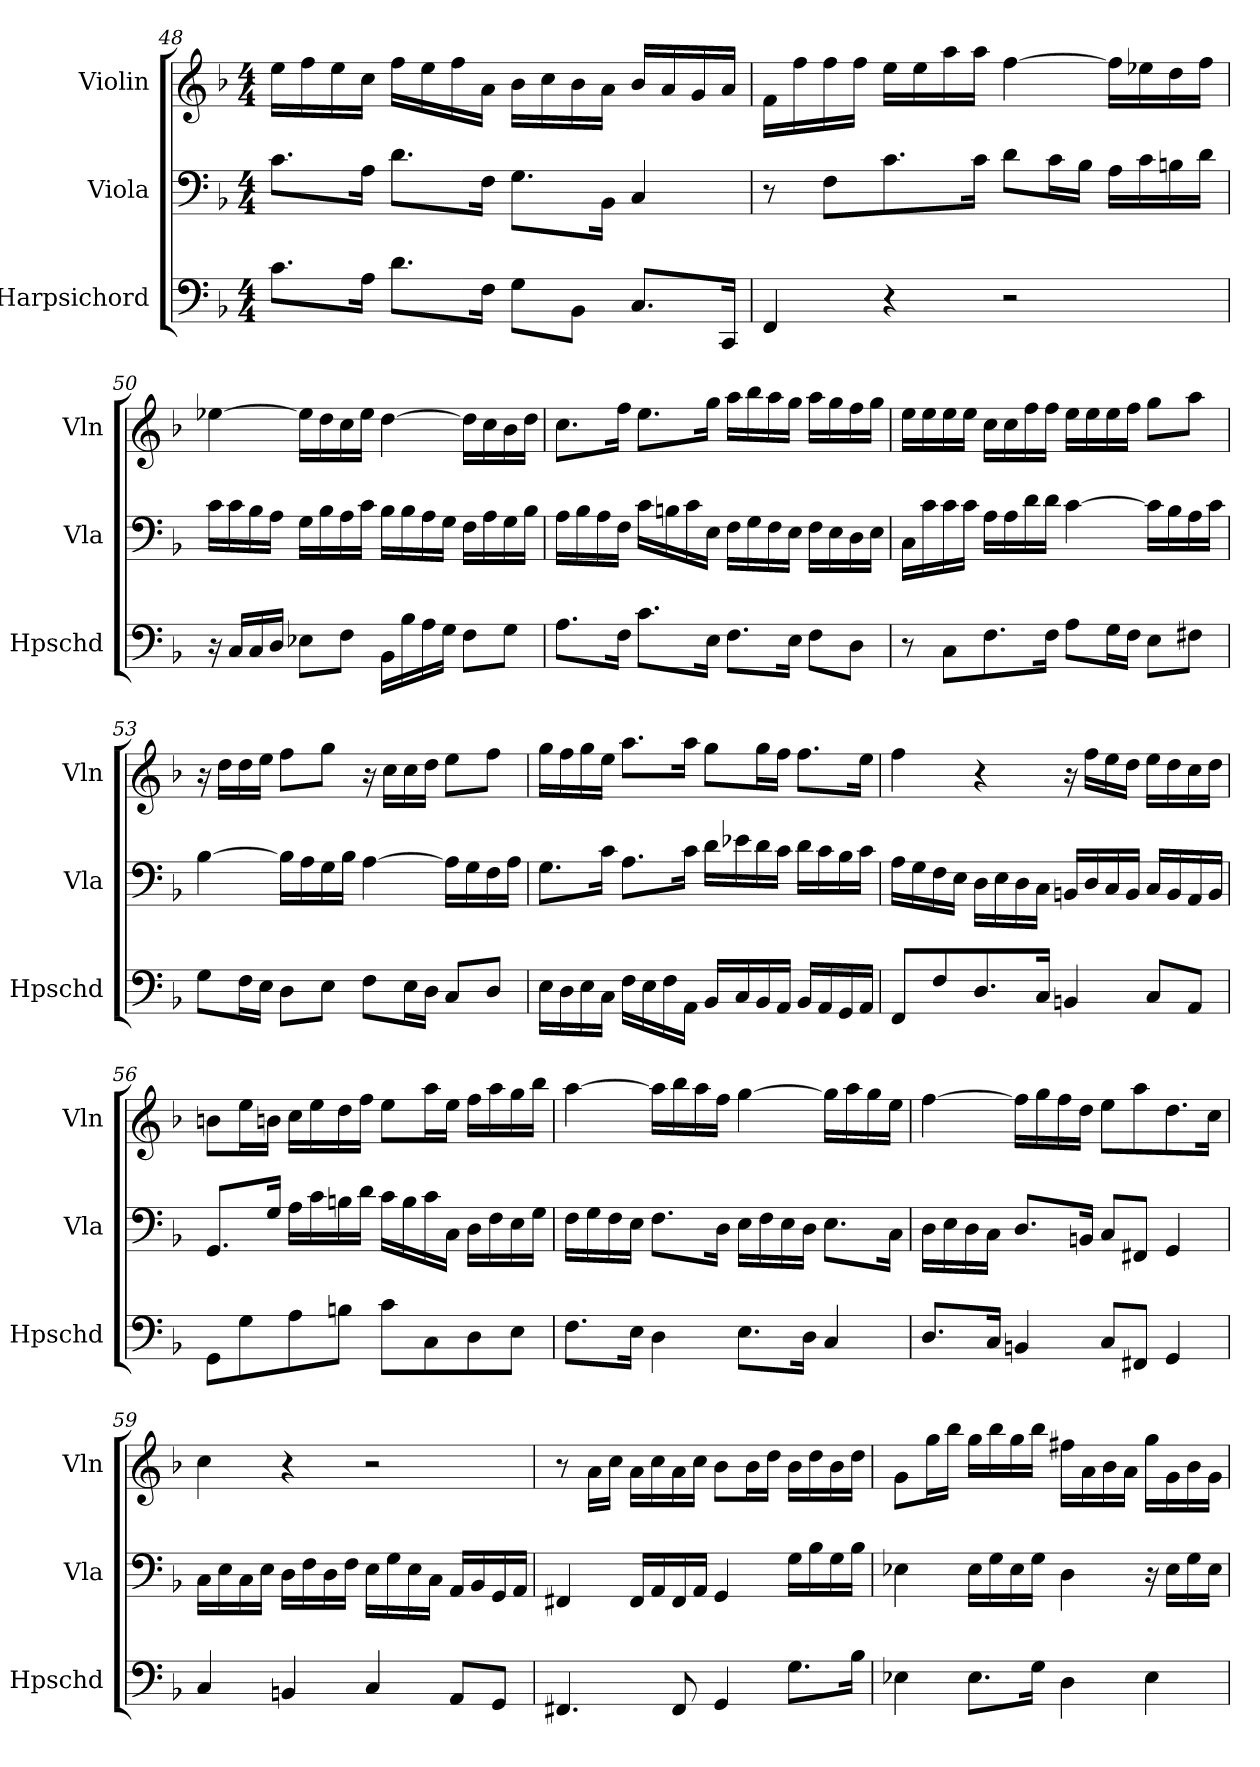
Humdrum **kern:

**kern	**kern	**kern
*part3	*part2	*part1
*staff3	*staff2	*staff1
*I"Harpsichord	*I"Viola	*I"Violin
*I'Hpschd	*I'Vla	*I'Vln
*clefF4	*clefF4	*clefG2
*k[b-]	*k[b-]	*k[b-]
*M4/4	*M4/4	*M4/4
=48	=48	=48
8.c\L	8.c\L	16ee\LL
.	.	16ff\
.	.	16ee\
16A\Jk	16A\Jk	16cc\JJ
8.d\L	8.d\L	16ff\LL
.	.	16ee\
.	.	16ff\
16F\Jk	16F\Jk	16a\JJ
8G\L	8.G\L	16b-\LL
.	.	16cc\
8BB-\J	.	16b-\
.	16BB-\Jk	16a\JJ
8.C/L	4C/	16b-/LL
.	.	16a/
.	.	16g/
16CC/Jk	.	16a/JJ
=49	=49	=49
4FF/	8r	16f\LL
.	.	16ff\
.	8F\L	16ff\
.	.	16ff\JJ
4r	8.c\	16ee\LL
.	.	16ee\
.	.	16aa\
.	16c\Jk	16aa\JJ
2r	8d\L	[4ff\
.	16c\L	.
.	16B-\JJ	.
.	16A\LL	16ff\LL]
.	16c\	16ee-X\
.	16Bn\	16dd\
.	16d\JJ	16ff\JJ
=50	=50	=50
16r	16c\LL	[4ee-X\
16C/LL	16c\	.
16C/	16B-\	.
16D/JJ	16A\JJ	.
8E-X\L	16G\LL	16ee-\LL]
.	16B-\	16dd\
8F\J	16A\	16cc\
.	16c\JJ	16ee-\JJ
16BB-\LL	16B-\LL	[4dd\
16B-\	16B-\	.
16A\	16A\	.
16G\JJ	16G\JJ	.
8F\L	16F\LL	16dd\LL]
.	16A\	16cc\
8G\J	16G\	16b-\
.	16B-\JJ	16dd\JJ
=51	=51	=51
8.A\L	16A\LL	8.cc\L
.	16B-\	.
.	16A\	.
16F\Jk	16F\JJ	16ff\Jk
8.c\L	16c\LL	8.ee\L
.	16Bn\	.
.	16c\	.
16E\Jk	16E\JJ	16gg\Jk
8.F\L	16F\LL	16aa\LL
.	16G\	16bb-\
.	16F\	16aa\
16E\Jk	16E\JJ	16gg\JJ
8F\L	16F\LL	16aa\LL
.	16E\	16gg\
8D\J	16D\	16ff\
.	16E\JJ	16gg\JJ
=52	=52	=52
8r	16C\LL	16ee\LL
.	16c\	16ee\
8C\L	16c\	16ee\
.	16c\JJ	16ee\JJ
8.F\	16A\LL	16cc\LL
.	16A\	16cc\
.	16d\	16ff\
16F\Jk	16d\JJ	16ff\JJ
8A\L	[4c\	16ee\LL
.	.	16ee\
16G\L	.	16ee\
16F\JJ	.	16ff\JJ
8E\L	16c\LL]	8gg\L
.	16B-\	.
8F#X\J	16A\	8aa\J
.	16c\JJ	.
=53	=53	=53
8G\L	[4B-\	16r
.	.	16dd\LL
16F\L	.	16dd\
16E\JJ	.	16ee\JJ
8D\L	16B-\LL]	8ff\L
.	16A\	.
8E\J	16G\	8gg\J
.	16B-\JJ	.
8F\L	[4A\	16r
.	.	16cc\LL
16E\L	.	16cc\
16D\JJ	.	16dd\JJ
8C/L	16A\LL]	8ee\L
.	16G\	.
8D/J	16F\	8ff\J
.	16A\JJ	.
=54	=54	=54
16E\LL	8.G\L	16gg\LL
16D\	.	16ff\
16E\	.	16gg\
16C\JJ	16c\Jk	16ee\JJ
16F\LL	8.A\L	8.aa\L
16E\	.	.
16F\	.	.
16AA\JJ	16c\Jk	16aa\Jk
16BB-/LL	16d\LL	8gg\L
16C/	16e-X\	.
16BB-/	16d\	16gg\L
16AA/JJ	16c\JJ	16ff\JJ
16BB-/LL	16d\LL	8.ff\L
16AA/	16c\	.
16GG/	16B-\	.
16AA/JJ	16c\JJ	16ee\Jk
=55	=55	=55
8FF/L	16A\LL	4ff\
.	16G\	.
8F/	16F\	.
.	16E\JJ	.
8.D/	16D\LL	4r
.	16E\	.
.	16D\	.
16C/Jk	16C\JJ	.
4BBn/	16BBn/LL	16r
.	16D/	16ff\LL
.	16C/	16ee\
.	16BB/JJ	16dd\JJ
8C/L	16C/LL	16ee\LL
.	16BB/	16dd\
8AA/J	16AA/	16cc\
.	16BB/JJ	16dd\JJ
=56	=56	=56
8GG\L	8.GG/L	8bn\L
8G\	.	16ee\L
.	16G/Jk	16bn\JJ
8A\	16A\LL	16cc\LL
.	16c\	16ee\
8Bn\J	16Bn\	16dd\
.	16d\JJ	16ff\JJ
8c\L	16c\LL	8ee\L
.	16B\	.
8C\	16c\	16aa\L
.	16C\JJ	16ee\JJ
8D\	16D\LL	16ff\LL
.	16F\	16aa\
8E\J	16E\	16gg\
.	16G\JJ	16bb-\JJ
=57	=57	=57
8.F\L	16F\LL	[4aa\
.	16G\	.
.	16F\	.
16E\Jk	16E\JJ	.
4D\	8.F\L	16aa\LL]
.	.	16bb-\
.	.	16aa\
.	16D\Jk	16ff\JJ
8.E\L	16E\LL	[4gg\
.	16F\	.
.	16E\	.
16D\Jk	16D\JJ	.
4C/	8.E\L	16gg\LL]
.	.	16aa\
.	.	16gg\
.	16C\Jk	16ee\JJ
=58	=58	=58
8.D/L	16D\LL	[4ff\
.	16E\	.
.	16D\	.
16C/Jk	16C\JJ	.
4BBn/	8.D/L	16ff\LL]
.	.	16gg\
.	.	16ff\
.	16BBn/Jk	16dd\JJ
8C/L	8C/L	8ee\L
8FF#X/J	8FF#X/J	8aa\
4GG/	4GG/	8.dd\
.	.	16cc\Jk
=59	=59	=59
4C/	16C\LL	4cc\
.	16E\	.
.	16C\	.
.	16E\JJ	.
4BBn/	16D\LL	4r
.	16F\	.
.	16D\	.
.	16F\JJ	.
4C/	16E\LL	2r
.	16G\	.
.	16E\	.
.	16C\JJ	.
8AA/L	16AA/LL	.
.	16BB-/	.
8GG/J	16GG/	.
.	16AA/JJ	.
=60	=60	=60
4.FF#X/	4FF#X/	8r
.	.	16a\LL
.	.	16cc\JJ
.	16FF#/LL	16a\LL
.	16AA/	16cc\
8FF#/	16FF#/	16a\
.	16AA/JJ	16cc\JJ
4GG/	4GG/	8b-\L
.	.	16b-\L
.	.	16dd\JJ
8.G\L	16G\LL	16b-\LL
.	16B-\	16dd\
.	16G\	16b-\
16B-\Jk	16B-\JJ	16dd\JJ
=61	=61	=61
4E-X\	4E-X\	8g\L
.	.	16gg\L
.	.	16bb-\JJ
8.E-\L	16E-\LL	16gg\LL
.	16G\	16bb-\
.	16E-\	16gg\
16G\Jk	16G\JJ	16bb-\JJ
4D\	4D\	16ff#X\LL
.	.	16a\
.	.	16b-\
.	.	16a\JJ
4E-\	16r	16gg\LL
.	16E-\LL	16g\
.	16G\	16b-\
.	16E-\JJ	16g\JJ
=	=	=
*-	*-	*-
